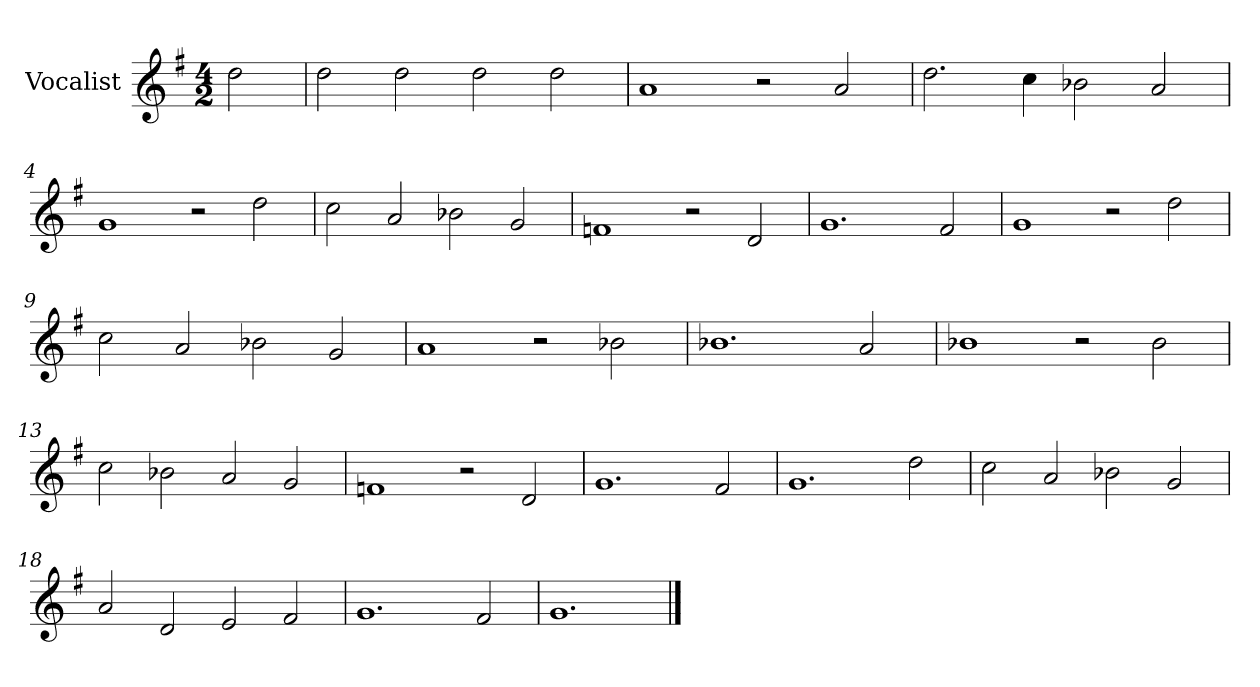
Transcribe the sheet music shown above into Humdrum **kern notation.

**kern
*part1
*staff1
*I"Vocalist
*k[f#]
*G:
*M4/2
=
2dd
=1
2dd
2dd
2dd
2dd
=2
1a
2r
2a
=3
2.dd
4cc
2b-X
2a
=4
1g
2r
2dd
=5
2cc
2a
2b-X
2g
=6
1fn
2r
2d
=7
1.g
2f#
=8
1g
2r
2dd
=9
2cc
2a
2b-X
2g
=10
1a
2r
2b-X
=11
1.b-X
2a
=12
1b-X
2r
2b-
=13
2cc
2b-X
2a
2g
=14
1fn
2r
2d
=15
1.g
2f#
=16
1.g
2dd
=17
2cc
2a
2b-X
2g
=18
2a
2d
2e
2f#
=19
1.g
2f#
=20
1.g
==
*-
